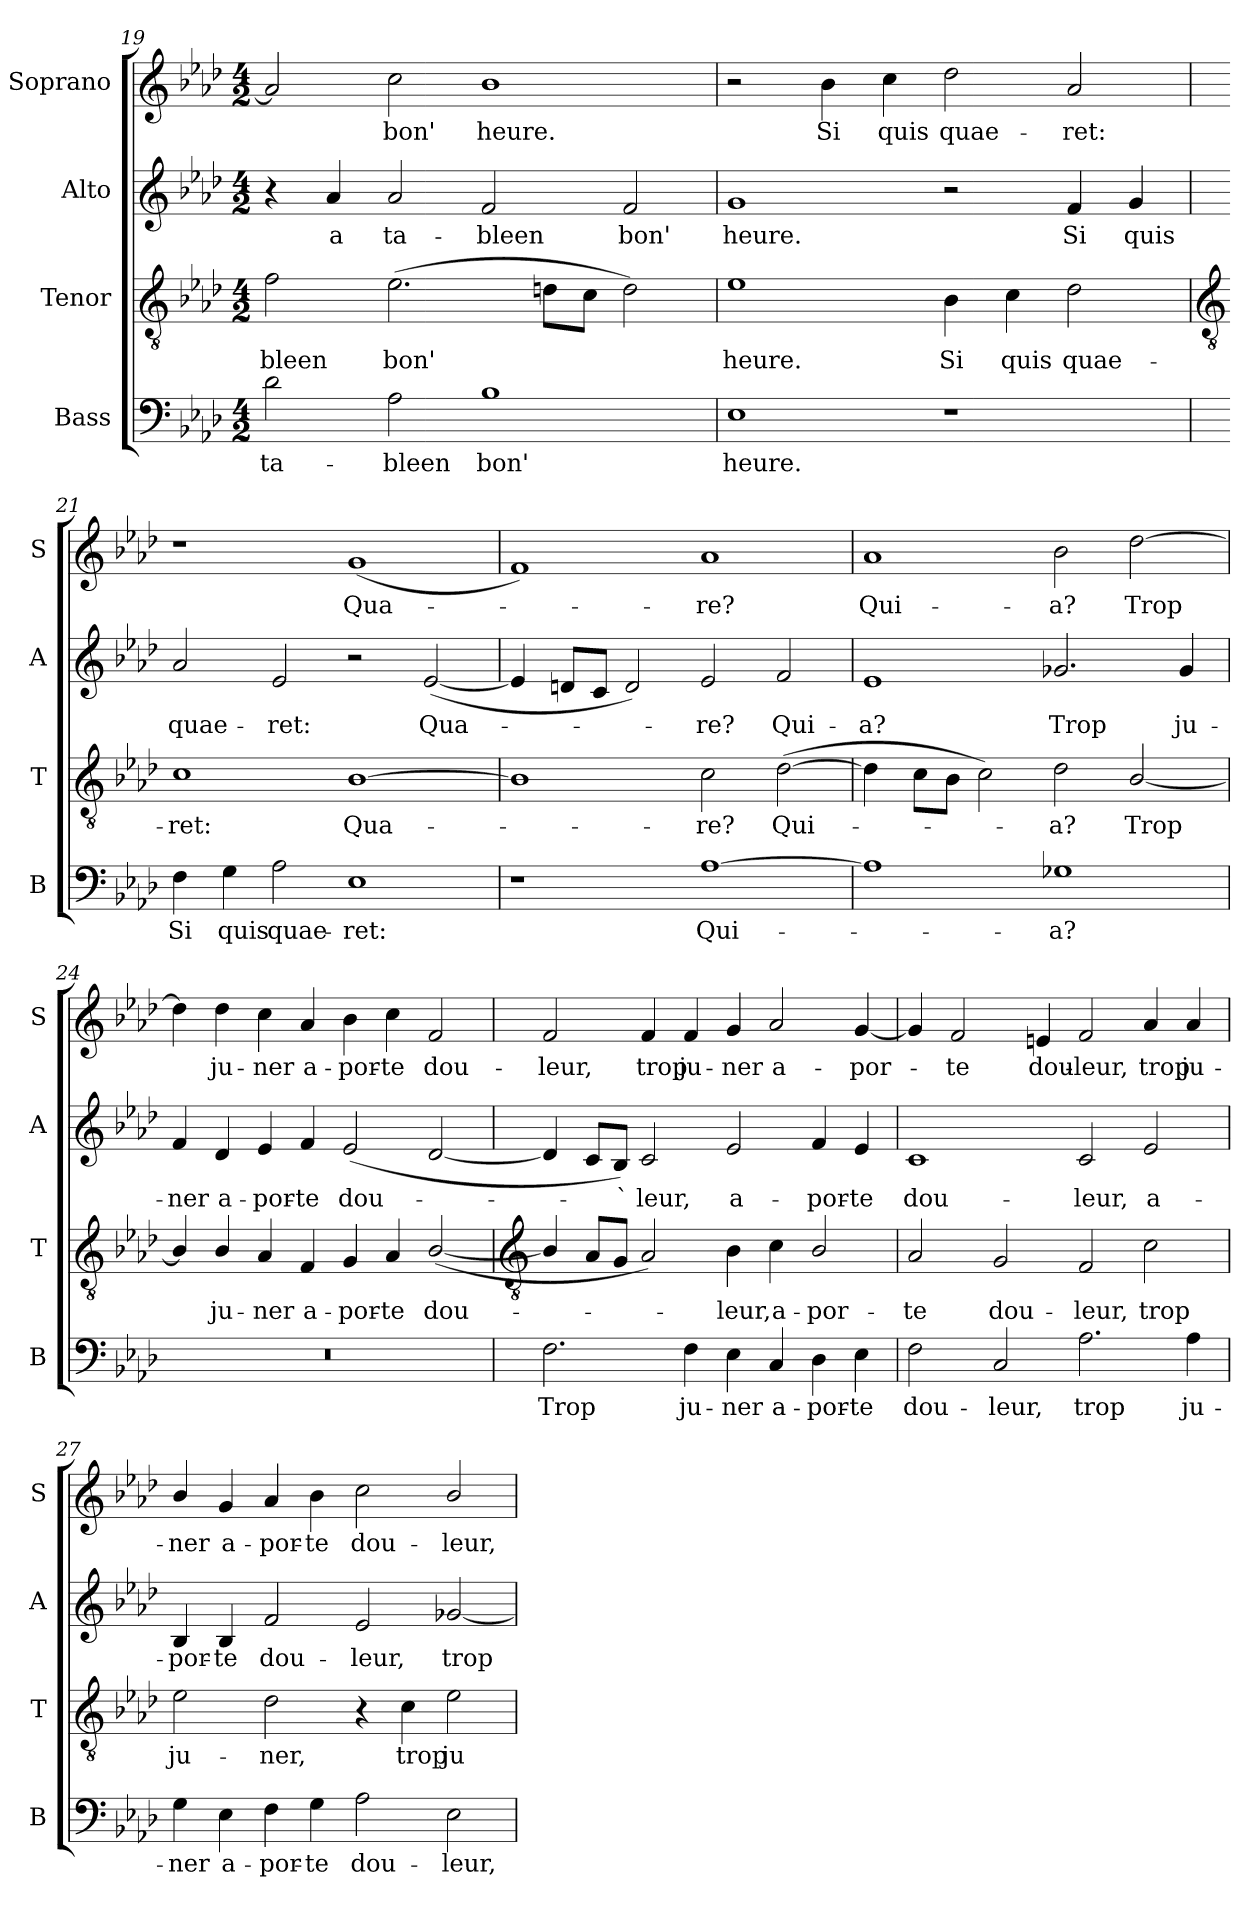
**kern	**text	**kern	**text	**kern	**text	**kern	**text
*part4	*part4	*part3	*part3	*part2	*part2	*part1	*part1
*staff4	*staff4	*staff3	*staff3	*staff2	*staff2	*staff1	*staff1
*I"Bass	*	*I"Tenor	*	*I"Alto	*	*I"Soprano	*
*I'B	*	*I'T	*	*I'A	*	*I'S	*
*clefF4	*	*clefGv2	*	*clefG2	*	*clefG2	*
*k[b-e-a-d-]	*	*k[b-e-a-d-]	*	*k[b-e-a-d-]	*	*k[b-e-a-d-]	*
*A-:	*	*A-:	*	*A-:	*	*A-:	*
*M4/2	*	*M4/2	*	*M4/2	*	*M4/2	*
=19	=19	=19	=19	=19	=19	=19	=19
!	!LO:LY:b	!	!LO:LY:b	!	!	!	!
2d-	ta-	2f	-bleen	4r	.	2a-]	.
!	!	!	!	!	!LO:LY:b	!	!
.	.	.	.	4a-	a	.	.
!	!LO:LY:b	!	!LO:LY:b	!	!LO:LY:b	!	!LO:LY:b
2A-	-bleen	(>2.e-	bon'	2a-	ta-	2cc	bon'
!	!LO:LY:b	!	!	!	!LO:LY:b	!	!LO:LY:b
1B-	bon'	.	.	2f	-bleen	1b-	heure.
.	.	8d\L	.	.	.	.	.
.	.	8c\J	.	.	.	.	.
!	!	!	!	!	!LO:LY:b	!	!
.	.	2d)	.	2f	bon'	.	.
=20	=20	=20	=20	=20	=20	=20	=20
!	!LO:LY:b	!	!LO:LY:b	!	!LO:LY:b	!	!
1E-	heure.	1e-	heure.	1g	heure.	2r	.
!	!	!	!	!	!	!	!LO:LY:b
.	.	.	.	.	.	4b-	Si
!	!	!	!	!	!	!	!LO:LY:b
.	.	.	.	.	.	4cc	quis
!	!	!	!LO:LY:b	!	!	!	!LO:LY:b
1r	.	4B-	Si	2r	.	2dd-	quae-
!	!	!	!LO:LY:b	!	!	!	!
.	.	4c	quis	.	.	.	.
!	!	!	!LO:LY:b	!	!LO:LY:b	!	!LO:LY:b
.	.	2d-	quae-	4f	Si	2a-	-ret:
!	!	!	!	!	!LO:LY:b	!	!
.	.	.	.	4g	quis	.	.
!!LO:LB:g=z
=21	=21	=21	=21	=21	=21	=21	=21
*	*	*clefGv2	*	*	*	*	*
!	!LO:LY:b	!	!LO:LY:b	!	!LO:LY:b	!	!
4F	Si	1c	-ret:	2a-	quae-	1r	.
!	!LO:LY:b	!	!	!	!	!	!
4G	quis	.	.	.	.	.	.
!	!LO:LY:b	!	!	!	!LO:LY:b	!	!
2A-	quae-	.	.	2e-	-ret:	.	.
!	!LO:LY:b	!	!LO:LY:b	!	!	!	!LO:LY:b
1E-	-ret:	[1B-	Qua-	2r	.	(<1g	Qua-
!	!	!	!	!	!LO:LY:b	!	!
.	.	.	.	(<[2e-	Qua-	.	.
=22	=22	=22	=22	=22	=22	=22	=22
1r	.	1B-]	.	4e-]	.	1f)	.
.	.	.	.	8d/L	.	.	.
.	.	.	.	8c/J	.	.	.
.	.	.	.	2d)	.	.	.
!	!LO:LY:b	!	!LO:LY:b	!	!LO:LY:b	!	!LO:LY:b
[1A-	Qui-	2c	re?	2e-	re?	1a-	re?
!	!	!	!LO:LY:b	!	!LO:LY:b	!	!
.	.	(>[2d-\	Qui-	2f	Qui-	.	.
=23	=23	=23	=23	=23	=23	=23	=23
!	!	!	!	!	!LO:LY:b	!	!LO:LY:b
1A-]	.	4d-\]	.	1e-	-a?	1a-	Qui-
.	.	8cL	.	.	.	.	.
.	.	8B-J	.	.	.	.	.
.	.	2c)	.	.	.	.	.
!	!LO:LY:b	!	!LO:LY:b	!	!LO:LY:b	!	!LO:LY:b
1G-X	a?	2d-	a?	2.g-X	Trop	2b-	-a?
!	!	!	!LO:LY:b	!	!	!	!LO:LY:b
.	.	[2B-/	Trop	.	.	[2dd-	Trop
!	!	!	!	!	!LO:LY:b	!	!
.	.	.	.	4g-	ju-	.	.
=24	=24	=24	=24	=24	=24	=24	=24
!	!	!	!	!	!LO:LY:b	!	!
0r	.	4B-/]	.	4f	-ner	4dd-]	.
!	!	!	!LO:LY:b	!	!LO:LY:b	!	!LO:LY:b
.	.	4B-/	ju-	4d-	a-	4dd-	ju-
!	!	!	!LO:LY:b	!	!LO:LY:b	!	!LO:LY:b
.	.	4A-	-ner	4e-	-por-	4cc	-ner
!	!	!	!LO:LY:b	!	!LO:LY:b	!	!LO:LY:b
.	.	4F	a-	4f	-te	4a-	a-
!	!	!	!LO:LY:b	!	!LO:LY:b	!	!LO:LY:b
.	.	4G	-por-	(<2e-/	dou-	4b-	-por-
!	!	!	!LO:LY:b	!	!	!	!LO:LY:b
.	.	4A-	-te	.	.	4cc	-te
!	!	!	!LO:LY:b	!	!	!	!LO:LY:b
.	.	(<[2B-/	dou-	[2d-/	.	2f	dou-
!!LO:LB:g=z
=25	=25	=25	=25	=25	=25	=25	=25
*	*	*clefGv2	*	*	*	*	*
!	!LO:LY:b	!	!	!	!	!	!LO:LY:b
2.F	Trop	4B-/]	.	4d-/]	.	2f	-leur,
.	.	8A-L	.	8cL	.	.	.
!	!	!	!	!	!LO:LY:b	!	!
.	.	8GJ	.	8B-J)	`	.	.
!	!	!	!	!	!LO:LY:b	!	!LO:LY:b
.	.	2A-)	.	2c	leur,	4f	trop
!	!LO:LY:b	!	!	!	!	!	!LO:LY:b
4F	ju-	.	.	.	.	4f	ju-
!	!LO:LY:b	!	!LO:LY:b	!	!LO:LY:b	!	!LO:LY:b
4E-	-ner	4B-	leur,	2e-	a-	4g	-ner
!	!LO:LY:b	!	!LO:LY:b	!	!	!	!LO:LY:b
4C	a-	4c	a-	.	.	2a-	a-
!	!LO:LY:b	!	!LO:LY:b	!	!LO:LY:b	!	!
4D-	-por-	2B-/	-por-	4f	-por-	.	.
!	!LO:LY:b	!	!	!	!LO:LY:b	!	!LO:LY:b
4E-	-te	.	.	4e-	-te	[4g	-por-
=26	=26	=26	=26	=26	=26	=26	=26
!	!LO:LY:b	!	!LO:LY:b	!	!LO:LY:b	!	!
2F	dou-	2A-	-te	1c	dou-	4g]	.
!	!	!	!	!	!	!	!LO:LY:b
.	.	.	.	.	.	2f	te
!	!LO:LY:b	!	!LO:LY:b	!	!	!	!
2C	-leur,	2G	dou-	.	.	.	.
!	!	!	!	!	!	!	!LO:LY:b
.	.	.	.	.	.	4e	dou-
!	!LO:LY:b	!	!LO:LY:b	!	!LO:LY:b	!	!LO:LY:b
2.A-	trop	2F	-leur,	2c	-leur,	2f	-leur,
!	!	!	!LO:LY:b	!	!LO:LY:b	!	!LO:LY:b
.	.	2c	trop	2e-	a-	4a-	trop
!	!LO:LY:b	!	!	!	!	!	!LO:LY:b
4A-	ju-	.	.	.	.	4a-	ju-
=27	=27	=27	=27	=27	=27	=27	=27
!	!LO:LY:b	!	!LO:LY:b	!	!LO:LY:b	!	!LO:LY:b
4G	-ner	2e-	ju-	4B-	-por-	4b-/	-ner
!	!LO:LY:b	!	!	!	!LO:LY:b	!	!LO:LY:b
4E-	a-	.	.	4B-	-te	4g	a-
!	!LO:LY:b	!	!LO:LY:b	!	!LO:LY:b	!	!LO:LY:b
4F	-por-	2d-	-ner,	2f	dou-	4a-	-por-
!	!LO:LY:b	!	!	!	!	!	!LO:LY:b
4G	-te	.	.	.	.	4b-	-te
!	!LO:LY:b	!	!	!	!LO:LY:b	!	!LO:LY:b
2A-	dou-	4r	.	2e-	-leur,	2cc	dou-
!	!	!	!LO:LY:b	!	!	!	!
.	.	4c	trop	.	.	.	.
!	!LO:LY:b	!	!LO:LY:b	!	!LO:LY:b	!	!LO:LY:b
2E-	-leur,	2e-	ju-	[2g-X	trop	2b-/	-leur,
=	=	=	=	=	=	=	=
*-	*-	*-	*-	*-	*-	*-	*-
